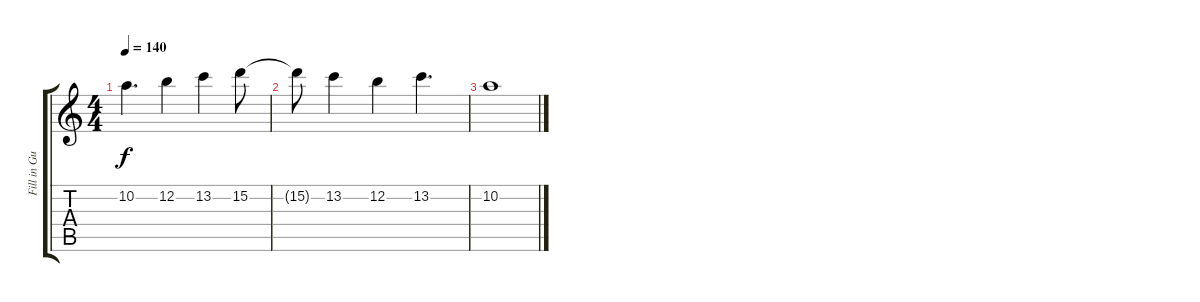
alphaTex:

\track ("Fill in Guitar II" "Fill in Gu") {instrument overdrivenguitar}
\staff {score tabs}
\tuning (E4 B3 G3 D3 A2 E2) {hide}
\ts (4 4)
\tempo 140
\clef g2
\ks c
10.2{t}.4{d dy f} 12.2.4 13.2.4 15.2.8 |
15.2{t}.8 13.2.4 12.2.4 13.2.4{d} |
10.2.1
